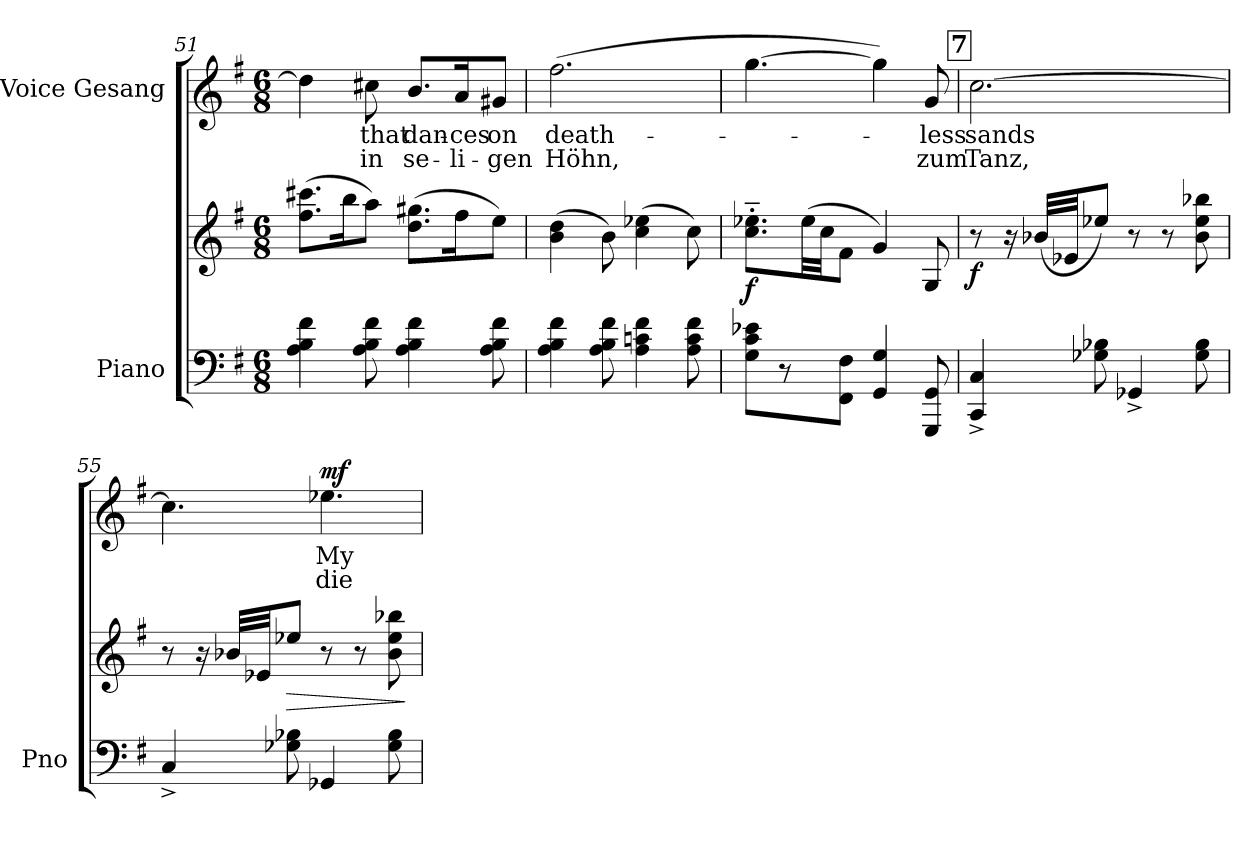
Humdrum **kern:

**kern	**kern	**dynam	**kern	**text	**text	**dynam
*part2	*part2	*part2	*part1	*part1	*part1	*part1
*staff3	*staff2	*staff2/3	*staff1	*staff1	*staff1	*staff1
*I"Piano	*	*	*I"Voice Gesang	*	*	*
*I'Pno	*	*	*	*	*	*
*clefF4	*clefG2	*	*clefG2	*	*	*
*k[f#]	*k[f#]	*	*k[f#]	*	*	*
*M6/8	*M6/8	*	*M6/8	*	*	*
=51	=51	=51	=51	=51	=51	=51
4A\ 4B\ 4f#\	(8.ff#\ 8.ccc#X\L	.	4dd\]	.	.	.
.	16bb\K	.	.	.	.	.
!	!	!	!	!LO:LY:b	!LO:LY:b	!
8A\ 8B\ 8f#\	8aa\J)	.	8cc#X\	that	in	.
!	!	!	!	!LO:LY:b	!LO:LY:b	!
4A\ 4B\ 4f#\	(8.dd\ 8.gg#X\L	.	8.b/L	dan-	se-	.
!	!	!	!	!LO:LY:b	!LO:LY:b	!
.	16ff#\K	.	16a/K	-ces	-li-	.
!	!	!	!	!LO:LY:b	!LO:LY:b	!
8A\ 8B\ 8f#\	8ee\J)	.	8g#X/J	on	-gen	.
=52	=52	=52	=52	=52	=52	=52
!	!	!	!	!LO:LY:b	!LO:LY:b	!
4A\ 4B\ 4f#\	(4b\ 4dd\	.	(2.ff#\	-death-	Höhn,	.
8A\ 8B\ 8f#\	8b\)	.	.	.	.	.
4A\ 4cn\ 4f#\	(4cc\ 4ee-X\	.	.	.	.	.
8A\ 8c\ 8f#\	8cc\)	.	.	.	.	.
=53	=53	=53	=53	=53	=53	=53
!	!	!LO:DY:b	!	!	!	!
8G\ 8c\ 8e-X\L	8.cc\'~ 8.ee-X\'~L	f	[4.gg\	.	.	.
8r	.	.	.	.	.	.
.	(32ee-\LL	.	.	.	.	.
.	32cc\JJ	.	.	.	.	.
8FF#\ 8F#\J	8f#\J	.	.	.	.	.
4GG/ 4G/	4g/)	.	4gg\])	.	.	.
!	!	!	!	!LO:LY:b	!LO:LY:b	!
8GGG/ 8GG/	8G/	.	8g/	-less	zum	.
!!LO:LB:g=z
!!LO:REH:place=s1:a:B:cj:fs=14:t=7
=54	=54	=54	=54	=54	=54	=54
!	!	!LO:DY:b	!	!LO:LY:b	!LO:LY:b	!
4CC/^ 4C/^	8r	f	[2.cc\	sands	Tanz,	.
.	16r	.	.	.	.	.
.	(32b-X/LLL	.	.	.	.	.
.	32e-X/JJ	.	.	.	.	.
8G-X\ 8B-X\	8ee-X/J)	.	.	.	.	.
4GG-X^/	8r	.	.	.	.	.
.	8r	.	.	.	.	.
8G-\ 8B-\	8b-\ 8ee-\ 8bb-X\	.	.	.	.	.
=55	=55	=55	=55	=55	=55	=55
4C^/	8r	.	4.cc\]	.	.	.
.	16r	.	.	.	.	.
.	32b-X/LLL	.	.	.	.	.
.	32e-X/JJ	.	.	.	.	.
!	!	!LO:HP:b	!	!	!	!
8G-X\ 8B-X\	8ee-X/J	>	.	.	.	.
!	!	!	!	!LO:LY:b	!LO:LY:b	!LO:DY:a
4GG-X/	8r	.	4.ee-X\	My	die	mf
.	8r	.	.	.	.	.
8G-\ 8B-\	8b-\ 8ee-\ 8bb-X\	.	.	.	.	.
.	.	]	.	.	.	.
=	=	=	=	=	=	=
*-	*-	*-	*-	*-	*-	*-
